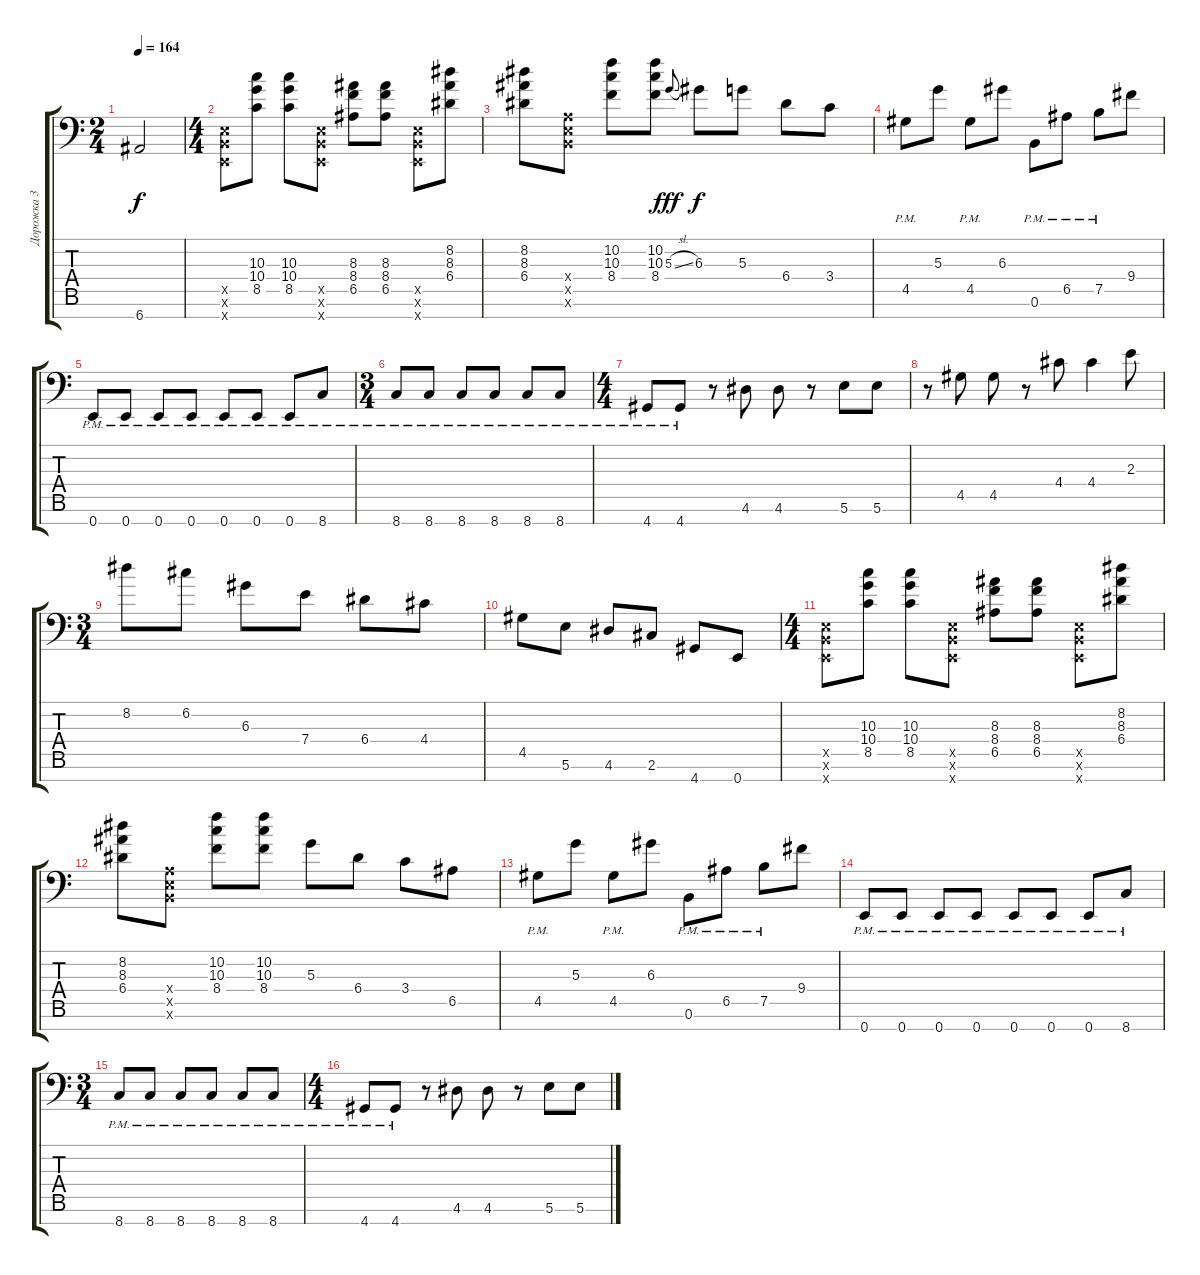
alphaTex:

\track ("Дорожка 3" "Дорожка 3") {instrument distortionguitar}
\staff {score tabs}
\tuning (B3 G3 D3 A2 E2 B1 E1) {hide}
\ts (2 4)
\tempo 164
\clef f4
\ks c
6.7{t}.2{dy f} |
\ts (4 4)
(0.5{x} 0.6{x} 0.7{x}).8 (10.3 10.4 8.5).8 (10.3 10.4 8.5).8 (0.5{x} 0.6{x} 0.7{x}).8 (8.3 8.4 6.5).8 (8.3 8.4 6.5).8 (0.5{x} 0.6{x} 0.7{x}).8 (8.2 8.3 6.4).8 |
(8.2 8.3 6.4).8 (0.4{x} 0.5{x} 0.6{x}).8 (10.2 10.3 8.4).8 (10.2 10.3 8.4).8 5.3{sl}.8{gr onbeat dy fff} 6.3.8{dy f} 5.3.8 6.4.8 3.4.8 |
4.5{pm}.8 5.3.8 4.5{pm}.8 6.3.8 0.6{pm}.8 6.5{pm}.8 7.5{pm}.8 9.4.8 |
0.7{pm}.8 0.7{pm}.8 0.7{pm}.8 0.7{pm}.8 0.7{pm}.8 0.7{pm}.8 0.7{pm}.8 8.7{pm}.8 |
\ts (3 4)
8.7{pm}.8 8.7{pm}.8 8.7{pm}.8 8.7{pm}.8 8.7{pm}.8 8.7{pm}.8 |
\ts (4 4)
4.7{pm}.8 4.7{pm}.8 r.8 4.6.8 4.6.8 r.8 5.6.8 5.6.8 |
r.8 4.5.8 4.5.8 r.8 4.4.8 4.4.4 2.3.8 |
\ts (3 4)
8.2.8 6.2.8 6.3.8 7.4.8 6.4.8 4.4.8 |
4.5.8 5.6.8 4.6.8 2.6.8 4.7.8 0.7.8 |
\ts (4 4)
(0.5{x} 0.6{x} 0.7{x}).8 (10.3 10.4 8.5).8 (10.3 10.4 8.5).8 (0.5{x} 0.6{x} 0.7{x}).8 (8.3 8.4 6.5).8 (8.3 8.4 6.5).8 (0.5{x} 0.6{x} 0.7{x}).8 (8.2 8.3 6.4).8 |
(8.2 8.3 6.4).8 (0.4{x} 0.5{x} 0.6{x}).8 (10.2 10.3 8.4).8 (10.2 10.3 8.4).8 5.3.8 6.4.8 3.4.8 6.5.8 |
4.5{pm}.8 5.3.8 4.5{pm}.8 6.3.8 0.6{pm}.8 6.5{pm}.8 7.5{pm}.8 9.4.8 |
0.7{pm}.8 0.7{pm}.8 0.7{pm}.8 0.7{pm}.8 0.7{pm}.8 0.7{pm}.8 0.7{pm}.8 8.7{pm}.8 |
\ts (3 4)
8.7{pm}.8 8.7{pm}.8 8.7{pm}.8 8.7{pm}.8 8.7{pm}.8 8.7{pm}.8 |
\ts (4 4)
4.7{pm}.8 4.7{pm}.8 r.8 4.6.8 4.6.8 r.8 5.6.8 5.6.8
